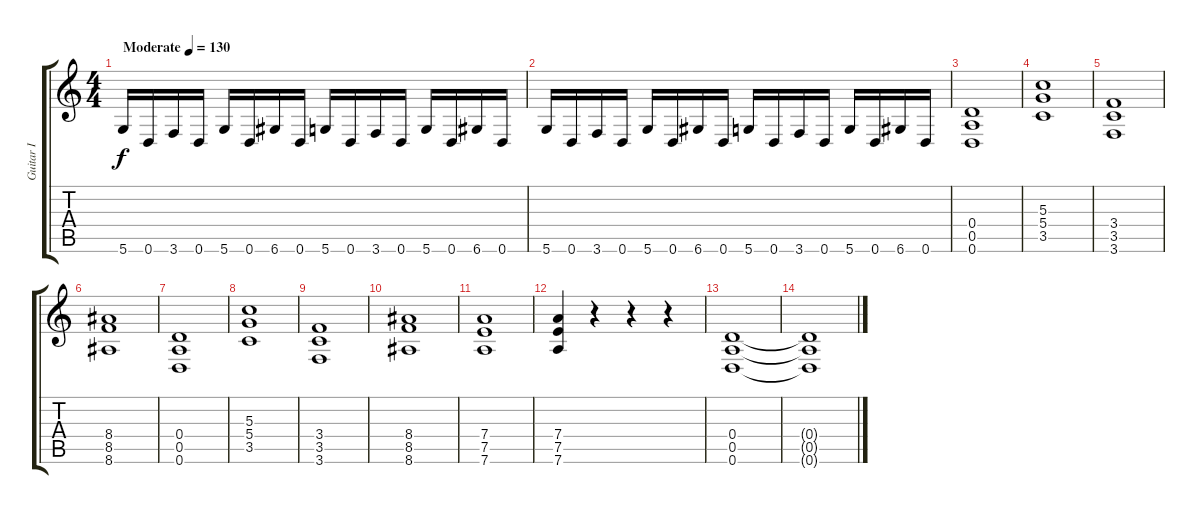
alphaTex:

\track ("Guitar I" "Guitar I") {instrument distortionguitar}
\staff {score tabs}
\tuning (E4 B3 G3 D3 A2 D2) {hide}
\ts (4 4)
\tempo (130 "Moderate")
\clef g2
\ks c
5.6.16{dy f instrument distortionguitar} 0.6.16 3.6.16 0.6.16 5.6.16 0.6.16 6.6.16 0.6.16 5.6.16 0.6.16 3.6.16 0.6.16 5.6.16 0.6.16 6.6.16 0.6.16 |
5.6.16 0.6.16 3.6.16 0.6.16 5.6.16 0.6.16 6.6.16 0.6.16 5.6.16 0.6.16 3.6.16 0.6.16 5.6.16 0.6.16 6.6.16 0.6.16 |
(0.4 0.5 0.6).1 |
(5.3 5.4 3.5).1 |
(3.4 3.5 3.6).1 |
(8.4 8.5 8.6).1 |
(0.4 0.5 0.6).1 |
(5.3 5.4 3.5).1 |
(3.4 3.5 3.6).1 |
(8.4 8.5 8.6).1 |
(7.4 7.5 7.6).1 |
(7.4 7.5 7.6).4 r.4 r.4 r.4 |
(0.4 0.5 0.6).1 |
(0.4{t} 0.5{t} 0.6{t}).1
